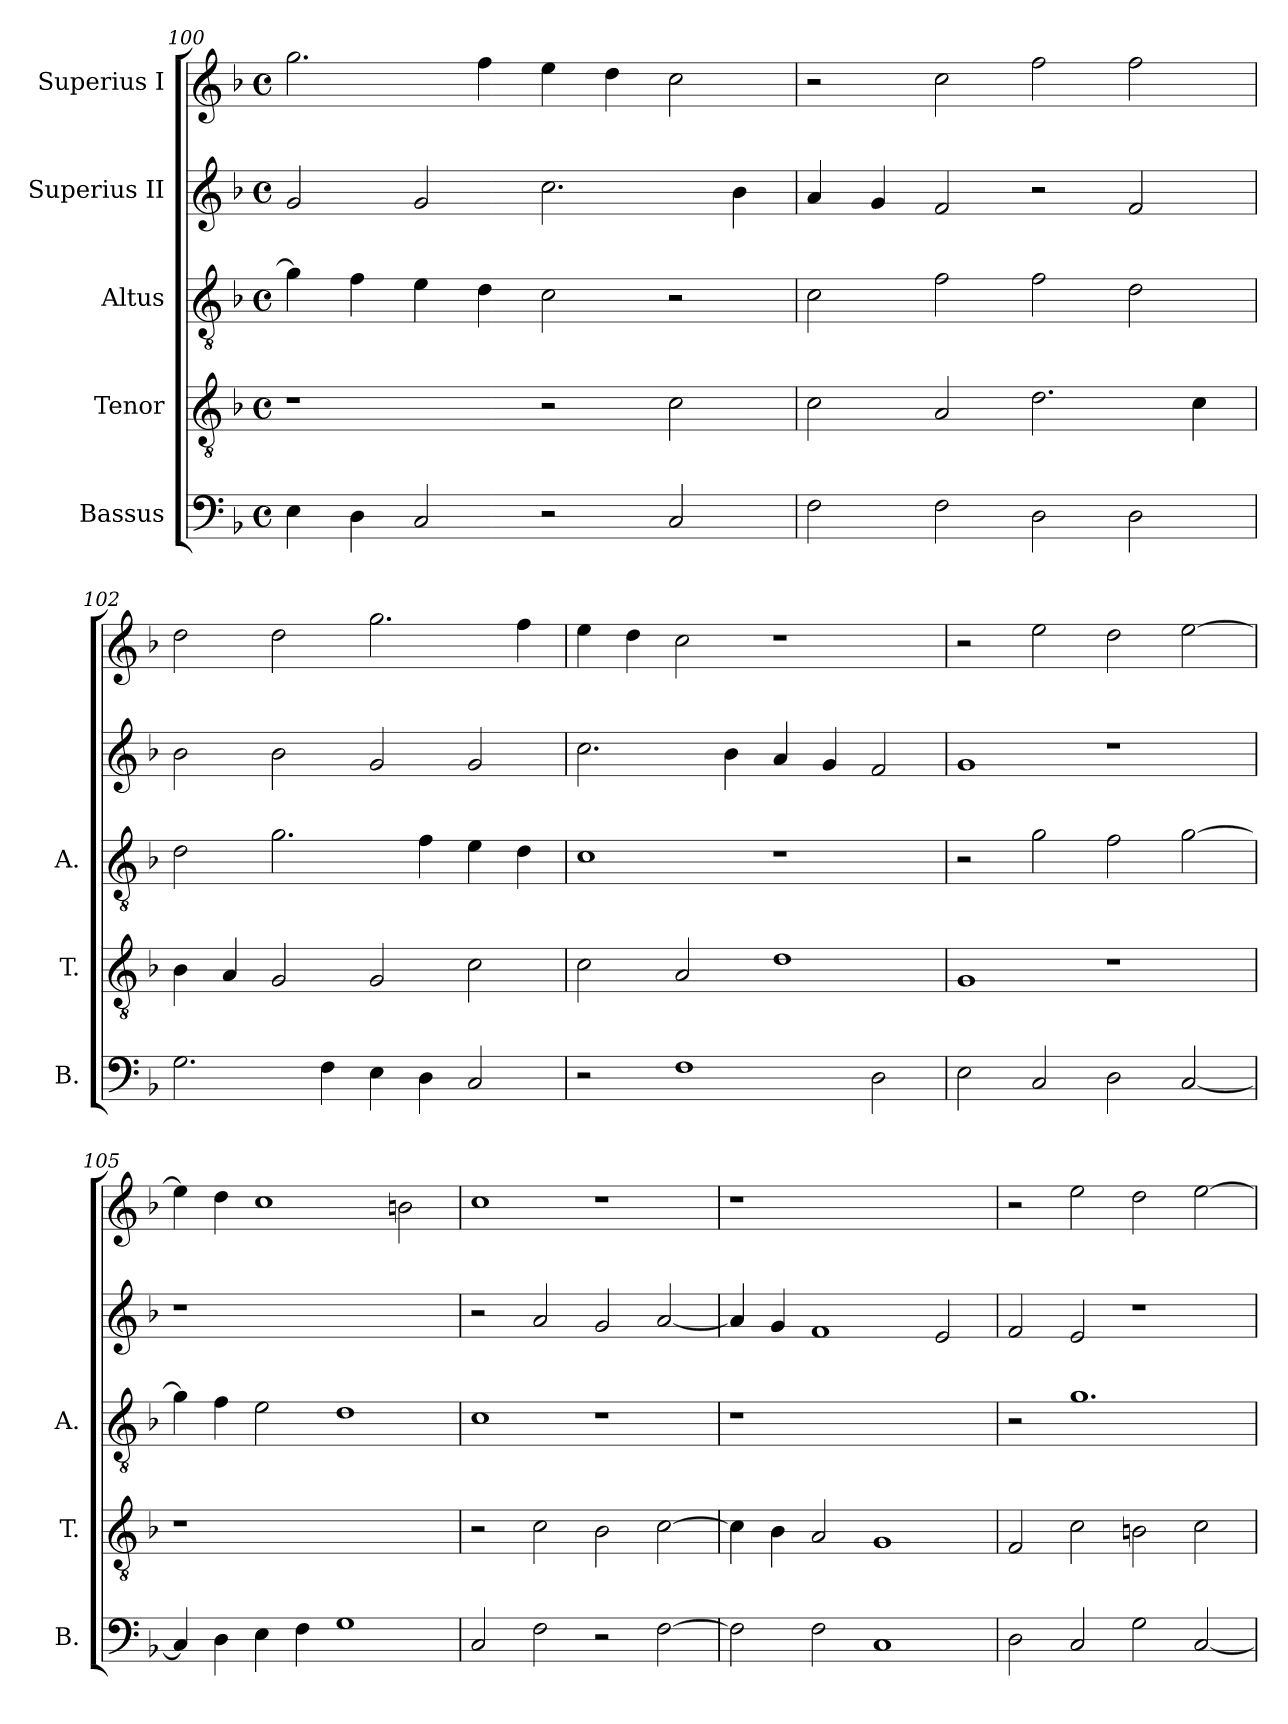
**kern	**kern	**kern	**kern	**kern
*part5	*part4	*part3	*part2	*part1
*staff5	*staff4	*staff3	*staff2	*staff1
*I"Bassus	*I"Tenor	*I"Altus	*I"Superius II	*I"Superius I
*I'B.	*I'T.	*I'A.	*	*
*clefF4	*clefGv2	*clefGv2	*clefG2	*clefG2
*	*ITrd7c12	*ITrd7c12	*	*
*k[b-]	*k[b-]	*k[b-]	*k[b-]	*k[b-]
*F:	*F:	*F:	*F:	*F:
*M4/4	*M4/4	*M4/4	*M4/4	*M4/4
*met(c)	*met(c)	*met(c)	*met(c)	*met(c)
=100	=100	=100	=100	=100
4Ei\	1r	4Gi\]	2gi/	2.ggi\
4Di\	.	4Fi\	.	.
2Ci/	.	4Ei\	2gi/	.
.	.	4Di\	.	4ffi\
2r	2r	2Ci\	2.cci\	4eei\
.	.	.	.	4ddi\
2Ci/	2Ci\	2r	.	2cci\
.	.	.	4b-i\	.
=101	=101	=101	=101	=101
2Fi\	2Ci\	2Ci\	4ai/	2r
.	.	.	4gi/	.
2Fi\	2AAi/	2Fi\	2fi/	2cci\
2Di\	2.Di\	2Fi\	2r	2ffi\
2Di\	.	2Di\	2fi/	2ffi\
.	4Ci\	.	.	.
=102	=102	=102	=102	=102
2.Gi\	4BB-i\	2Di\	2b-i\	2ddi\
.	4AAi/	.	.	.
.	2GGi/	2.Gi\	2b-i\	2ddi\
4Fi\	.	.	.	.
4Ei\	2GGi/	.	2gi/	2.ggi\
4Di\	.	4Fi\	.	.
2Ci/	2Ci\	4Ei\	2gi/	.
.	.	4Di\	.	4ffi\
!!LO:PB:g=z
=103	=103	=103	=103	=103
2r	2Ci\	1Ci	2.cci\	4eei\
.	.	.	.	4ddi\
1Fi	2AAi/	.	.	2cci\
.	.	.	4b-i\	.
.	1Di	1r	4ai/	1r
.	.	.	4gi/	.
2Di\	.	.	2fi/	.
=104	=104	=104	=104	=104
2Ei\	1GGi	2r	1gi	2r
2Ci/	.	2Gi\	.	2eei\
2Di\	1r	2Fi\	1r	2ddi\
[<2Ci/	.	[>2Gi\	.	[>2eei\
=105	=105	=105	=105	=105
!	!LO:N:vis=1	!	!LO:N:vis=1	!
4Ci/]	1r	4Gi\]	1r	4eei\]
4Di\	.	4Fi\	.	4ddi\
4Ei\	.	2Ei\	.	1cci
4Fi\	.	.	.	.
1Gi	1ryy	1Di	1ryy	.
.	.	.	.	2bni\
=106	=106	=106	=106	=106
2Ci/	2r	1Ci	2r	1cci
2Fi\	2Ci\	.	2ai/	.
2r	2BB-i\	1r	2gi/	1r
[>2Fi\	[>2Ci\	.	[<2ai/	.
=107	=107	=107	=107	=107
!	!	!LO:N:vis=1	!	!LO:N:vis=1
2Fi\]	4Ci\]	1r	4ai/]	1r
.	4BB-i\	.	4gi/	.
2Fi\	2AAi/	.	1fi	.
1Ci	1GGi	1ryy	.	1ryy
.	.	.	2ei/	.
!!LO:LB:g=z
=108	=108	=108	=108	=108
2Di\	2FFi/	2r	2fi/	2r
2Ci/	2Ci\	1.Gi	2ei/	2eei\
2Gi\	2BBni\	.	1r	2ddi\
[<2Ci/	2Ci\	.	.	[>2eei\
=	=	=	=	=
*-	*-	*-	*-	*-
